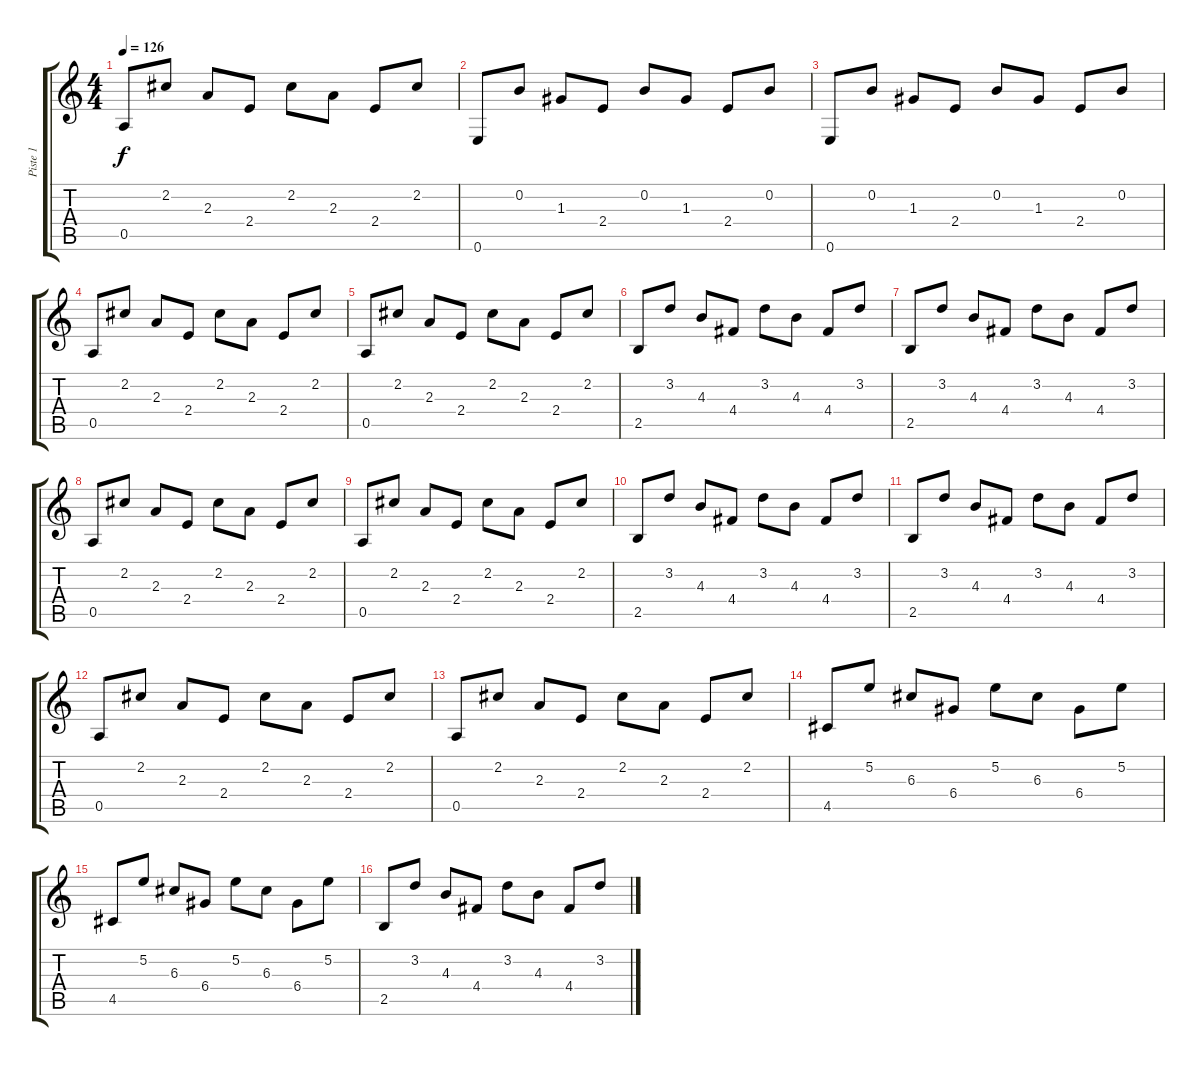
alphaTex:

\track ("Piste 1" "Piste 1") {instrument acousticguitarnylon}
\staff {score tabs}
\tuning (E4 B3 G3 D3 A2 E2) {hide}
\ts (4 4)
\tempo 126
\clef g2
\ks c
0.5.8{dy f} 2.2.8 2.3.8 2.4.8 2.2.8 2.3.8 2.4.8 2.2.8 |
0.6.8 0.2.8 1.3.8 2.4.8 0.2.8 1.3.8 2.4.8 0.2.8 |
0.6.8 0.2.8 1.3.8 2.4.8 0.2.8 1.3.8 2.4.8 0.2.8 |
0.5.8 2.2.8 2.3.8 2.4.8 2.2.8 2.3.8 2.4.8 2.2.8 |
0.5.8 2.2.8 2.3.8 2.4.8 2.2.8 2.3.8 2.4.8 2.2.8 |
2.5.8 3.2.8 4.3.8 4.4.8 3.2.8 4.3.8 4.4.8 3.2.8 |
2.5.8 3.2.8 4.3.8 4.4.8 3.2.8 4.3.8 4.4.8 3.2.8 |
0.5.8 2.2.8 2.3.8 2.4.8 2.2.8 2.3.8 2.4.8 2.2.8 |
0.5.8 2.2.8 2.3.8 2.4.8 2.2.8 2.3.8 2.4.8 2.2.8 |
2.5.8 3.2.8 4.3.8 4.4.8 3.2.8 4.3.8 4.4.8 3.2.8 |
2.5.8 3.2.8 4.3.8 4.4.8 3.2.8 4.3.8 4.4.8 3.2.8 |
0.5.8 2.2.8 2.3.8 2.4.8 2.2.8 2.3.8 2.4.8 2.2.8 |
0.5.8 2.2.8 2.3.8 2.4.8 2.2.8 2.3.8 2.4.8 2.2.8 |
4.5.8 5.2.8 6.3.8 6.4.8 5.2.8 6.3.8 6.4.8 5.2.8 |
4.5.8 5.2.8 6.3.8 6.4.8 5.2.8 6.3.8 6.4.8 5.2.8 |
2.5.8 3.2.8 4.3.8 4.4.8 3.2.8 4.3.8 4.4.8 3.2.8
